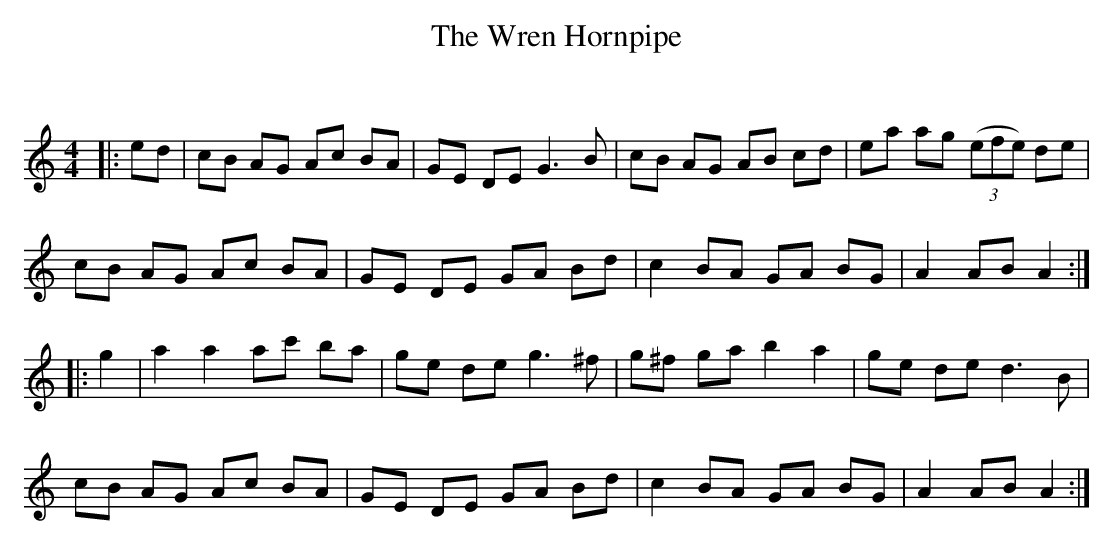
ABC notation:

X:1
T: The Wren Hornpipe
C:
Q: 232
K:Am
M:4/4
L:1/8
|:ed|cB AG Ac BA|GE DE G3B|cB AG AB cd|ea ag ((3efe) de|
cB AG Ac BA|GE DE GA Bd|c2 BA GA BG|A2 AB A2:|
|:g2|a2 a2 ac' ba|ge de g3^f|g^f ga b2 a2|ge de d3B|
cB AG Ac BA|GE DE GA Bd|c2 BA GA BG|A2 AB A2:|
